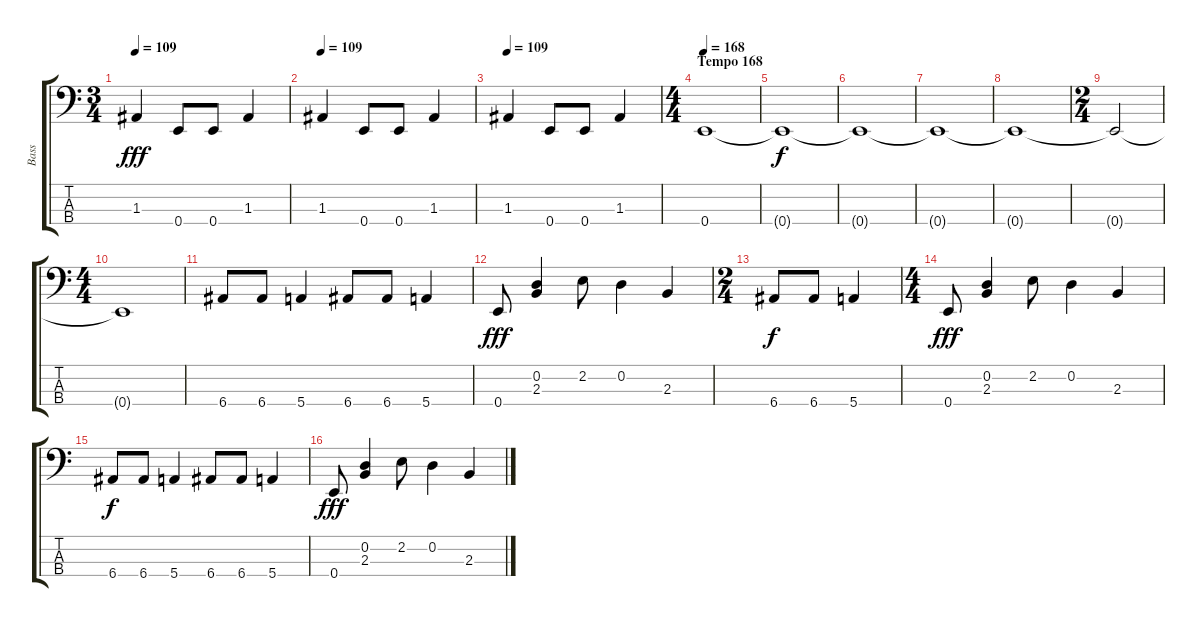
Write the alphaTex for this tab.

\track ("Bass" "Bass") {instrument electricbasspick}
\staff {score tabs}
\tuning (G2 D2 A1 E1) {hide}
\ts (3 4)
\tempo 109
\clef f4
\ks c
1.3.4{dy fff} 0.4.8 0.4.8 1.3.4 |
\tempo 109
1.3.4 0.4.8 0.4.8 1.3.4 |
\tempo 109
1.3.4 0.4.8 0.4.8 1.3.4 |
\ts (4 4)
\section ("" "Tempo 168")
\tempo 168
0.4.1{volume 14} |
0.4{t}.1{dy f} |
0.4{t}.1{volume 12} |
0.4{t}.1 |
0.4{t}.1{volume 10} |
\ts (2 4)
0.4{t}.2 |
\ts (4 4)
0.4{t}.1{volume 8} |
6.4.8{volume 16} 6.4.8 5.4.4 6.4.8 6.4.8 5.4.4 |
0.4.8{dy fff} (0.2 2.3).4 2.2.8 0.2.4 2.3.4 |
\ts (2 4)
6.4.8{dy f} 6.4.8 5.4.4 |
\ts (4 4)
0.4.8{dy fff} (0.2 2.3).4 2.2.8 0.2.4 2.3.4 |
6.4.8{dy f} 6.4.8 5.4.4 6.4.8 6.4.8 5.4.4 |
0.4.8{dy fff} (0.2 2.3).4 2.2.8 0.2.4 2.3.4
